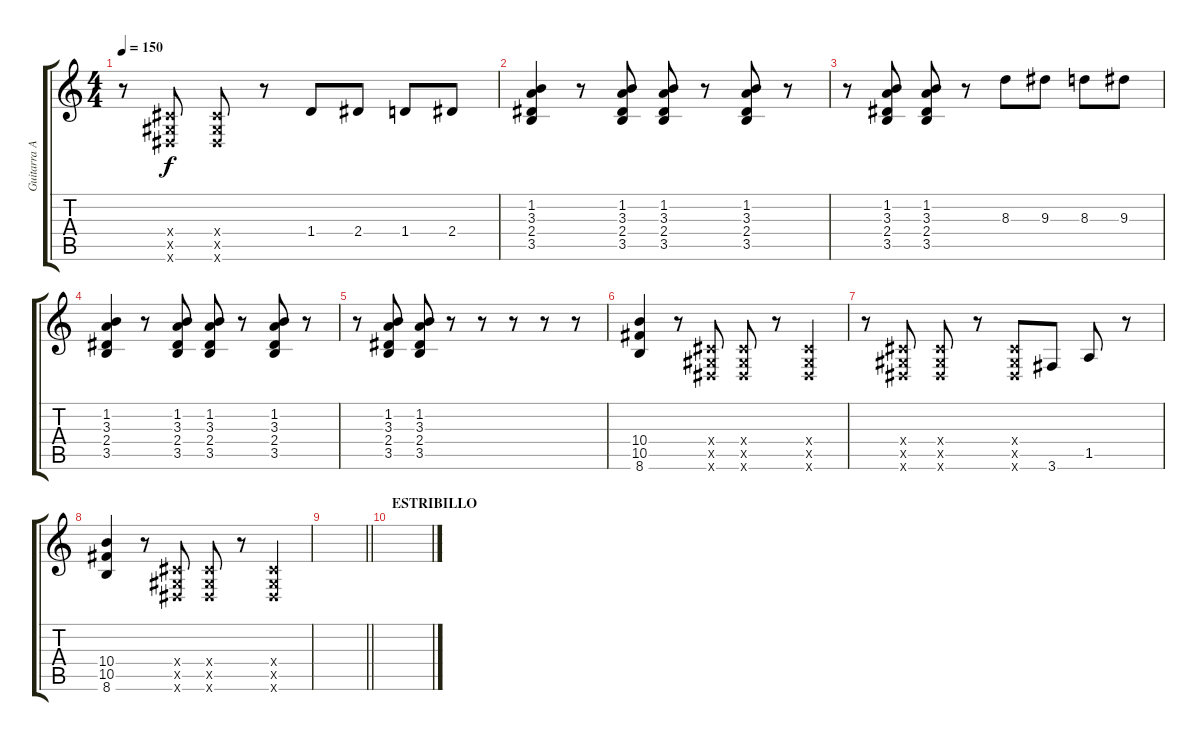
\track ("Guitarra Acustica" "Guitarra A") {instrument acousticguitarsteel}
\staff {score tabs}
\tuning (Eb4 Bb3 Gb3 Db3 Ab2 Eb2) {hide}
\ts (4 4)
\tempo 150
\clef g2
\ks c
r.8{dy f} (0.4{x} 0.5{x} 0.6{x}).8 (0.4{x} 0.5{x} 0.6{x}).8 r.8 1.4.8 2.4.8 1.4.8 2.4.8 |
(1.2 3.3 2.4 3.5).4 r.8 (1.2 3.3 2.4 3.5).8 (1.2 3.3 2.4 3.5).8 r.8 (1.2 3.3 2.4 3.5).8 r.8 |
r.8 (1.2 3.3 2.4 3.5).8 (1.2 3.3 2.4 3.5).8 r.8 8.3.8 9.3.8 8.3.8 9.3.8 |
(1.2 3.3 2.4 3.5).4 r.8 (1.2 3.3 2.4 3.5).8 (1.2 3.3 2.4 3.5).8 r.8 (1.2 3.3 2.4 3.5).8 r.8 |
r.8 (1.2 3.3 2.4 3.5).8 (1.2 3.3 2.4 3.5).8 r.8 r.8 r.8 r.8 r.8 |
(10.4 10.5 8.6).4 r.8 (0.4{x} 0.5{x} 0.6{x}).8 (0.4{x} 0.5{x} 0.6{x}).8 r.8 (0.4{x} 0.5{x} 0.6{x}).4 |
r.8 (0.4{x} 0.5{x} 0.6{x}).8 (0.4{x} 0.5{x} 0.6{x}).8 r.8 (0.4{x} 0.5{x} 0.6{x}).8 3.6.8 1.5.8 r.8 |
(10.4 10.5 8.6).4 r.8 (0.4{x} 0.5{x} 0.6{x}).8 (0.4{x} 0.5{x} 0.6{x}).8 r.8 (0.4{x} 0.5{x} 0.6{x}).4 |
\barLineRight lightlight
|
\section ("" "ESTRIBILLO")
